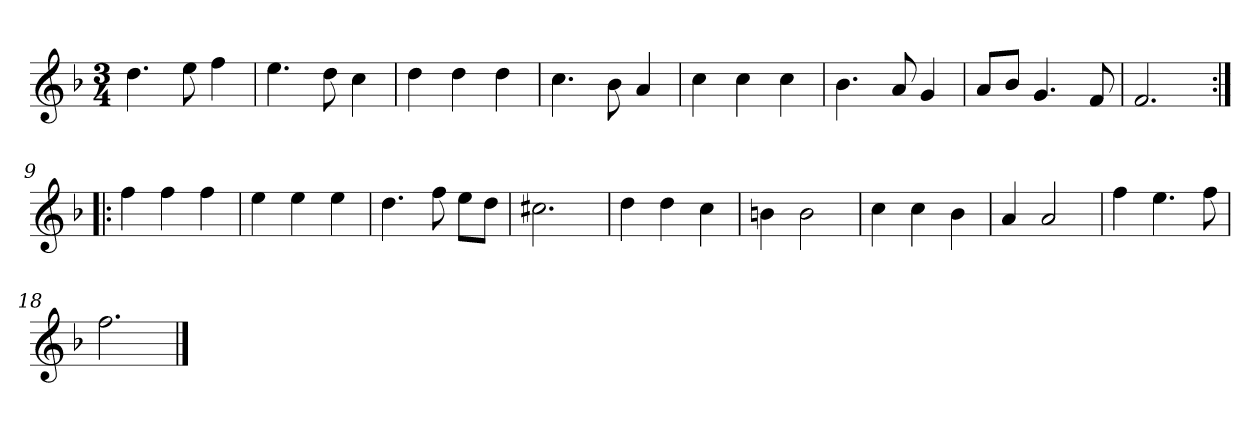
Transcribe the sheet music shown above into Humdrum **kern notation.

**kern
*part1
*staff1
*clefG2
*k[b-]
*F:
*M3/4
*MM120
=1
4.dd
8ee
4ff
=2
4.ee
8dd
4cc
=3
4dd
4dd
4dd
=4
4.cc
8b-
4a
=5
4cc
4cc
4cc
=6
4.b-
8a
4g
=7
8a/L
8b-/J
4.g
8f
=8
2.f
=9:|!|:
4ff
4ff
4ff
=10
4ee
4ee
4ee
=11
4.dd
8ff
8ee\L
8dd\J
=12
2.cc#X
=13
4dd
4dd
4cc
=14
4bn
2b
=15
4cc
4cc
4b-
=16
4a
2a
=17
4ff
4.ee
8ff
=18
2.ff
==
*-
